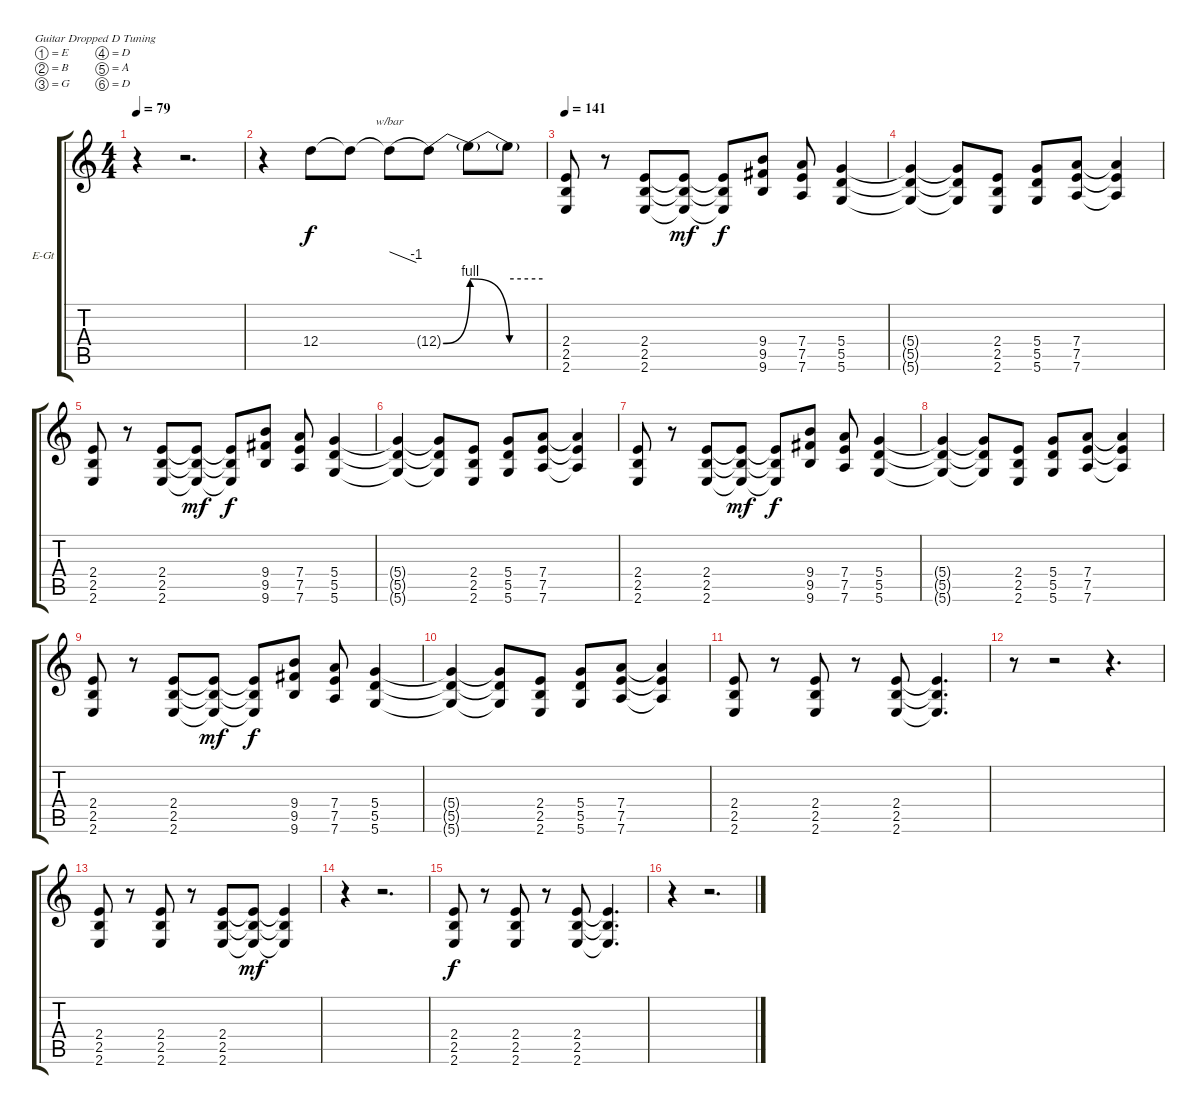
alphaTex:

\bracketExtendMode groupsimilarinstruments
\firstSystemTrackNameOrientation horizontal
\otherSystemsTrackNameOrientation horizontal
\track ("Electric Guitar" "E-Gt") {instrument distortionguitar}
\staff {score tabs}
\tuning (E4 B3 G3 D3 A2 D2)
\ts (4 4)
\beaming (8 2 2 2 2)
\tempo 79
\clef g2
\ks c
r.4{dy f instrument distortionguitar} r.2{d} |
r.4 12.4.8 12.4{t}.8 12.4{t}.8{tbe (dive default 0 0 60 -4)} 12.4{be (bend 0 0 60 4) t}.8 12.4{be (release 0 4 60 0) t}.8 12.4{be (hold 0 4 60 4) t}.8 |
\tempo 141
(2.4 2.5 2.6).8 r.8 (2.4 2.5 2.6).8 (2.4{t} 2.5{t} 2.6{t}).8{dy mf} (2.4{t} 2.5{t} 2.6{t}).8{dy f} (9.4 9.5 9.6).8 (7.4 7.5 7.6).8 (5.4 5.5 5.6).4 |
(5.4{t} 5.5{t} 5.6{t}).4 (5.4{t} 5.5{t} 5.6{t}).8 (2.4 2.5 2.6).8 (5.4 5.5 5.6).8 (7.4 7.5 7.6).8 (7.4{t} 7.5{t} 7.6{t}).4 |
(2.4 2.5 2.6).8 r.8 (2.4 2.5 2.6).8 (2.4{t} 2.5{t} 2.6{t}).8{dy mf} (2.4{t} 2.5{t} 2.6{t}).8{dy f} (9.4 9.5 9.6).8 (7.4 7.5 7.6).8 (5.4 5.5 5.6).4 |
(5.4{t} 5.5{t} 5.6{t}).4 (5.4{t} 5.5{t} 5.6{t}).8 (2.4 2.5 2.6).8 (5.4 5.5 5.6).8 (7.4 7.5 7.6).8 (7.4{t} 7.5{t} 7.6{t}).4 |
(2.4 2.5 2.6).8 r.8 (2.4 2.5 2.6).8 (2.4{t} 2.5{t} 2.6{t}).8{dy mf} (2.4{t} 2.5{t} 2.6{t}).8{dy f} (9.4 9.5 9.6).8 (7.4 7.5 7.6).8 (5.4 5.5 5.6).4 |
(5.4{t} 5.5{t} 5.6{t}).4 (5.4{t} 5.5{t} 5.6{t}).8 (2.4 2.5 2.6).8 (5.4 5.5 5.6).8 (7.4 7.5 7.6).8 (7.4{t} 7.5{t} 7.6{t}).4 |
(2.4 2.5 2.6).8 r.8 (2.4 2.5 2.6).8 (2.4{t} 2.5{t} 2.6{t}).8{dy mf} (2.4{t} 2.5{t} 2.6{t}).8{dy f} (9.4 9.5 9.6).8 (7.4 7.5 7.6).8 (5.4 5.5 5.6).4 |
(5.4{t} 5.5{t} 5.6{t}).4 (5.4{t} 5.5{t} 5.6{t}).8 (2.4 2.5 2.6).8 (5.4 5.5 5.6).8 (7.4 7.5 7.6).8 (7.4{t} 7.5{t} 7.6{t}).4 |
(2.4 2.5 2.6).8 r.8 (2.4 2.5 2.6).8 r.8 (2.4 2.5 2.6).8 (2.4{t} 2.5{t} 2.6{t}).4{d} |
r.8 r.2 r.4{d} |
(2.4 2.5 2.6).8 r.8 (2.4 2.5 2.6).8 r.8 (2.4 2.5 2.6).8 (2.6{t} 2.5{t} 2.4{t}).8{dy mf} (2.6{t} 2.5{t} 2.4{t}).4 |
r.4 r.2{d} |
(2.4 2.5 2.6).8{dy f} r.8 (2.4 2.5 2.6).8 r.8 (2.4 2.5 2.6).8 (2.4{t} 2.5{t} 2.6{t}).4{d} |
r.4 r.2{d}
